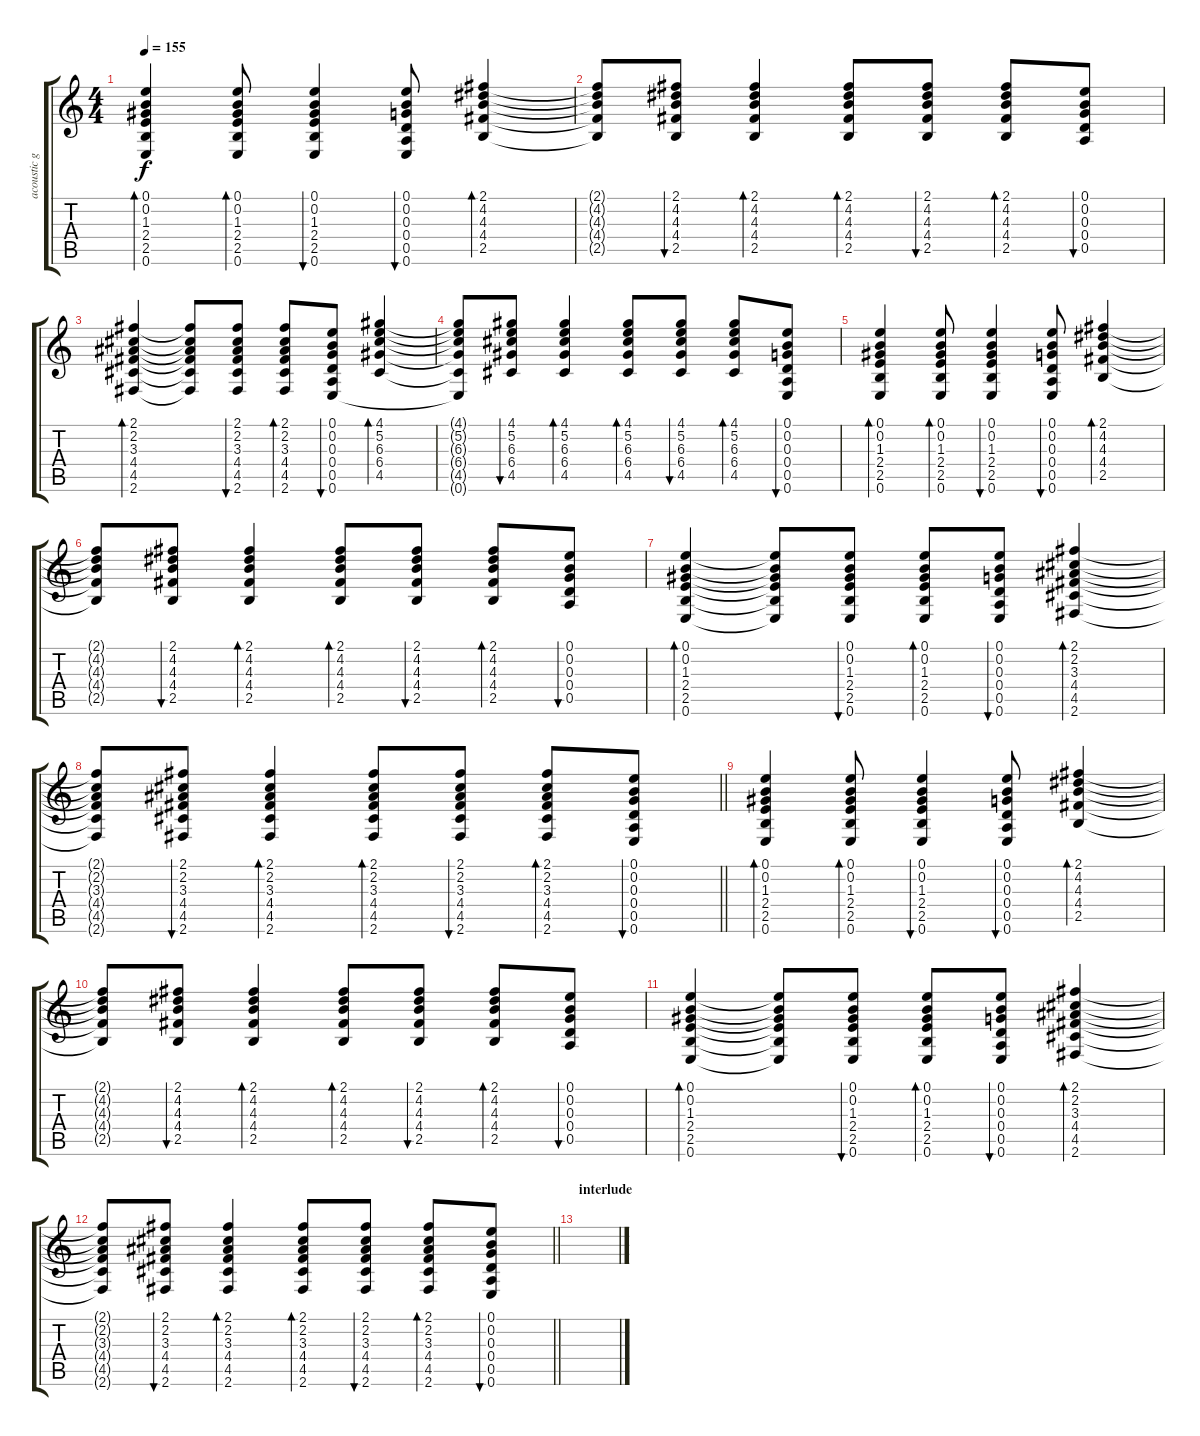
\track ("acoustic guitar" "acoustic g") {instrument acousticguitarsteel}
\staff {score tabs}
\tuning (E4 B3 G3 D3 A2 E2) {hide}
\ts (4 4)
\tempo 155
\clef g2
\ks c
(0.1 0.2 1.3 2.4 2.5 0.6).4{bd 60 dy f} (0.1 0.2 1.3 2.4 2.5 0.6).8{bd 30} (0.1 0.2 1.3 2.4 2.5 0.6).4{bu 30} (0.1 0.2 0.3 0.4 0.5 0.6).8{bu 30} (2.1 4.2 4.3 4.4 2.5).4{bd 30} |
(2.1{t} 4.2{t} 4.3{t} 4.4{t} 2.5{t}).8 (2.1 4.2 4.3 4.4 2.5).8{bu 30} (2.1 4.2 4.3 4.4 2.5).4{bd 30} (2.1 4.2 4.3 4.4 2.5).8{bd 30} (2.1 4.2 4.3 4.4 2.5).8{bu 30} (2.1 4.2 4.3 4.4 2.5).8{bd 30} (0.1 0.2 0.3 0.4 0.5).8{bu 30} |
(2.1 2.2 3.3 4.4 4.5 2.6).4{bd 30} (2.1{t} 2.2{t} 3.3{t} 4.4{t} 4.5{t} 2.6{t}).8 (2.1 2.2 3.3 4.4 4.5 2.6).8{bu 30} (2.1 2.2 3.3 4.4 4.5 2.6).8{bd 30} (0.1 0.2 0.3 0.4 0.5 0.6).8{bu 30} (4.1 5.2 6.3 6.4 4.5).4{bd 30} |
(4.1{t} 5.2{t} 6.3{t} 6.4{t} 4.5{t} 0.6{t}).8 (4.1 5.2 6.3 6.4 4.5).8{bu 30} (4.1 5.2 6.3 6.4 4.5).4{bd 30} (4.1 5.2 6.3 6.4 4.5).8{bd 30} (4.1 5.2 6.3 6.4 4.5).8{bu 30} (4.1 5.2 6.3 6.4 4.5).8{bd 30} (0.1 0.2 0.3 0.4 0.5 0.6).8{bu 30} |
(0.1 0.2 1.3 2.4 2.5 0.6).4{bd 60} (0.1 0.2 1.3 2.4 2.5 0.6).8{bd 30} (0.1 0.2 1.3 2.4 2.5 0.6).4{bu 30} (0.1 0.2 0.3 0.4 0.5 0.6).8{bu 30} (2.1 4.2 4.3 4.4 2.5).4{bd 30} |
(2.1{t} 4.2{t} 4.3{t} 4.4{t} 2.5{t}).8 (2.1 4.2 4.3 4.4 2.5).8{bu 30} (2.1 4.2 4.3 4.4 2.5).4{bd 30} (2.1 4.2 4.3 4.4 2.5).8{bd 30} (2.1 4.2 4.3 4.4 2.5).8{bu 30} (2.1 4.2 4.3 4.4 2.5).8{bd 30} (0.1 0.2 0.3 0.4 0.5).8{bu 30} |
(0.1 0.2 1.3 2.4 2.5 0.6).4{bd 30} (0.1{t} 0.2{t} 1.3{t} 2.4{t} 2.5{t} 0.6{t}).8 (0.1 0.2 1.3 2.4 2.5 0.6).8{bu 30} (0.1 0.2 1.3 2.4 2.5 0.6).8{bd 30} (0.1 0.2 0.3 0.4 0.5 0.6).8{bu 30} (2.1 2.2 3.3 4.4 4.5 2.6).4{bd 30} |
\barLineRight lightlight
(2.1{t} 2.2{t} 3.3{t} 4.4{t} 4.5{t} 2.6{t}).8 (2.1 2.2 3.3 4.4 4.5 2.6).8{bu 30} (2.1 2.2 3.3 4.4 4.5 2.6).4{bd 30} (2.1 2.2 3.3 4.4 4.5 2.6).8{bd 30} (2.1 2.2 3.3 4.4 4.5 2.6).8{bu 30} (2.1 2.2 3.3 4.4 4.5 2.6).8{bd 30} (0.1 0.2 0.3 0.4 0.5 0.6).8{bu 30} |
(0.1 0.2 1.3 2.4 2.5 0.6).4{bd 60} (0.1 0.2 1.3 2.4 2.5 0.6).8{bd 30} (0.1 0.2 1.3 2.4 2.5 0.6).4{bu 30} (0.1 0.2 0.3 0.4 0.5 0.6).8{bu 30} (2.1 4.2 4.3 4.4 2.5).4{bd 30} |
(2.1{t} 4.2{t} 4.3{t} 4.4{t} 2.5{t}).8 (2.1 4.2 4.3 4.4 2.5).8{bu 30} (2.1 4.2 4.3 4.4 2.5).4{bd 30} (2.1 4.2 4.3 4.4 2.5).8{bd 30} (2.1 4.2 4.3 4.4 2.5).8{bu 30} (2.1 4.2 4.3 4.4 2.5).8{bd 30} (0.1 0.2 0.3 0.4 0.5).8{bu 30} |
(0.1 0.2 1.3 2.4 2.5 0.6).4{bd 30} (0.1{t} 0.2{t} 1.3{t} 2.4{t} 2.5{t} 0.6{t}).8 (0.1 0.2 1.3 2.4 2.5 0.6).8{bu 30} (0.1 0.2 1.3 2.4 2.5 0.6).8{bd 30} (0.1 0.2 0.3 0.4 0.5 0.6).8{bu 30} (2.1 2.2 3.3 4.4 4.5 2.6).4{bd 30} |
\barLineRight lightlight
(2.1{t} 2.2{t} 3.3{t} 4.4{t} 4.5{t} 2.6{t}).8 (2.1 2.2 3.3 4.4 4.5 2.6).8{bu 30} (2.1 2.2 3.3 4.4 4.5 2.6).4{bd 30} (2.1 2.2 3.3 4.4 4.5 2.6).8{bd 30} (2.1 2.2 3.3 4.4 4.5 2.6).8{bu 30} (2.1 2.2 3.3 4.4 4.5 2.6).8{bd 30} (0.1 0.2 0.3 0.4 0.5 0.6).8{bu 30} |
\section ("" "interlude")
